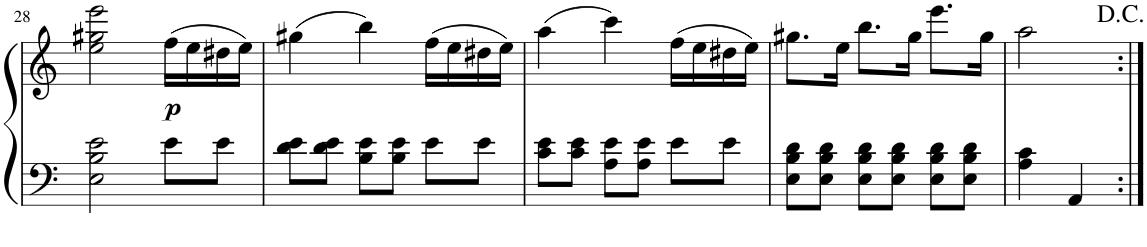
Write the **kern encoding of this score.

**kern	**kern	**dynam
*part1	*part1	*part1
*staff2	*staff1	*staff1/2
*I"Piano	*	*
*I'Pno.	*	*
!!LO:PB:g=z
*clefF4	*clefG2	*
*k[]	*k[]	*
*M3/4	*M3/4	*
=28	=28	=28
2E\ 2B\ 2e\	2ee\ 2gg#X\ 2eee\	.
!	!	!LO:DY:b
8e\L	(16ff\LL	p
.	16ee\	.
8e\J	16dd#X\	.
.	16ee\JJ)	.
=29	=29	=29
8d\ 8e\L	(4gg#X\	.
8d\ 8e\J	.	.
8B\ 8e\L	4bb\)	.
8B\ 8e\J	.	.
8e\L	(16ff\LL	.
.	16ee\	.
8e\J	16dd#X\	.
.	16ee\JJ)	.
=30	=30	=30
8c\ 8e\L	(4aa\	.
8c\ 8e\J	.	.
8A\ 8e\L	4ccc\)	.
8A\ 8e\J	.	.
8e\L	(16ff\LL	.
.	16ee\	.
8e\J	16dd#X\	.
.	16ee\JJ)	.
=31	=31	=31
8E\ 8B\ 8d\L	8.gg#X\L	.
8E\ 8B\ 8d\J	.	.
.	16ee\Jk	.
8E\ 8B\ 8d\L	8.bb\L	.
8E\ 8B\ 8d\J	.	.
.	16gg#\Jk	.
8E\ 8B\ 8d\L	8.eee\L	.
8E\ 8B\ 8d\J	.	.
.	16gg#\Jk	.
=32	=32	=32
4A\ 4c\	2aa\	.
4AA/	.	.
=:|!	=:|!	=:|!
*-	*-	*-
